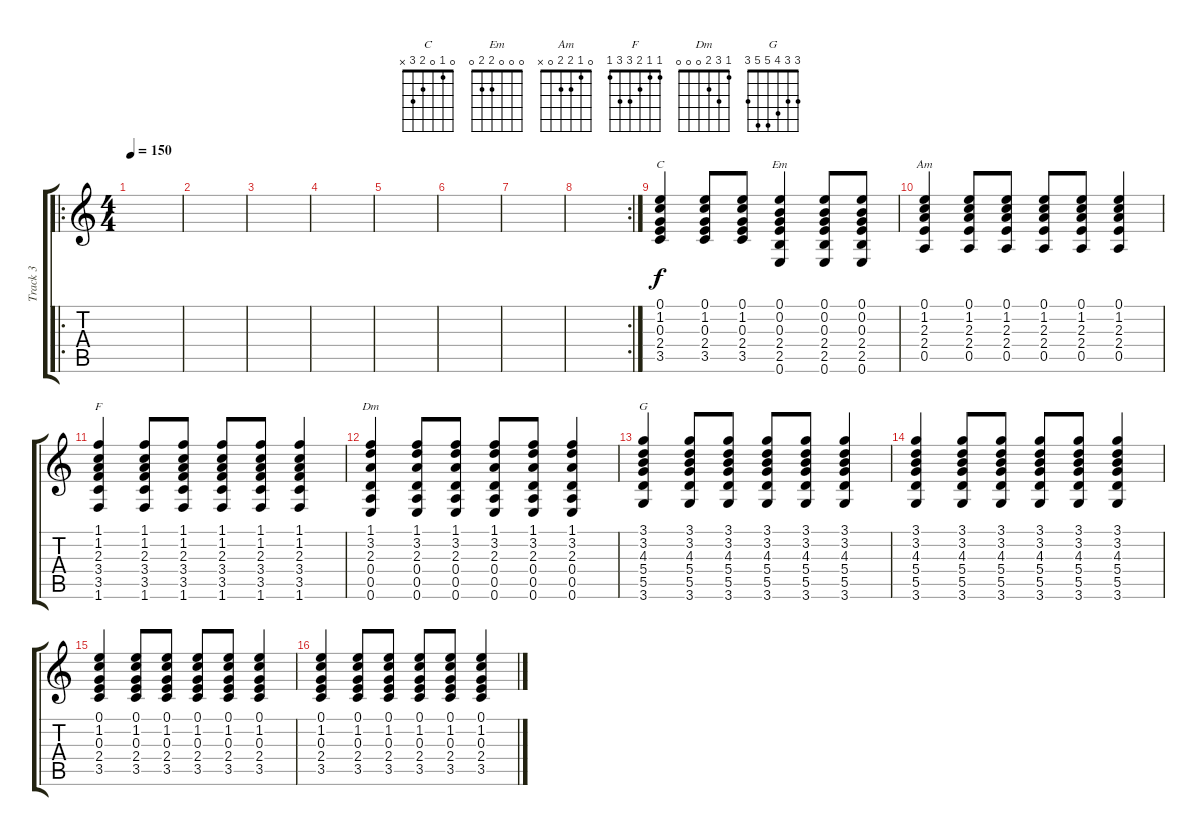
\track ("Track 3" "Track 3") {instrument electricguitarclean}
\staff {score tabs}
\tuning (E4 B3 G3 D3 A2 E2) {hide}
\chord ("C" 0 1 0 2 3 x)
\chord ("Em" 0 0 0 2 2 0)
\chord ("Am" 0 1 2 2 0 x)
\chord ("F" 1 1 2 3 3 1)
\chord ("Dm" 1 3 2 0 0 0)
\chord ("G" 3 3 4 5 5 3)
\ro
\ts (4 4)
\tempo 150
\clef g2
\ks c
|
|
|
|
|
|
|
\rc 2
|
(0.1 1.2 0.3 2.4 3.5).4{ch "C"} (0.1 1.2 0.3 2.4 3.5).8 (0.1 1.2 0.3 2.4 3.5).8 (0.1 0.2 0.3 2.4 2.5 0.6).4{ch "Em"} (0.1 0.2 0.3 2.4 2.5 0.6).8 (0.1 0.2 0.3 2.4 2.5 0.6).8 |
(0.1 1.2 2.3 2.4 0.5).4{ch "Am"} (0.1 1.2 2.3 2.4 0.5).8 (0.1 1.2 2.3 2.4 0.5).8 (0.1 1.2 2.3 2.4 0.5).8 (0.1 1.2 2.3 2.4 0.5).8 (0.1 1.2 2.3 2.4 0.5).4 |
(1.1 1.2 2.3 3.4 3.5 1.6).4{ch "F"} (1.1 1.2 2.3 3.4 3.5 1.6).8 (1.1 1.2 2.3 3.4 3.5 1.6).8 (1.1 1.2 2.3 3.4 3.5 1.6).8 (1.1 1.2 2.3 3.4 3.5 1.6).8 (1.1 1.2 2.3 3.4 3.5 1.6).4 |
(1.1 3.2 2.3 0.4 0.5 0.6).4{ch "Dm"} (1.1 3.2 2.3 0.4 0.5 0.6).8 (1.1 3.2 2.3 0.4 0.5 0.6).8 (1.1 3.2 2.3 0.4 0.5 0.6).8 (1.1 3.2 2.3 0.4 0.5 0.6).8 (1.1 3.2 2.3 0.4 0.5 0.6).4 |
(3.1 3.2 4.3 5.4 5.5 3.6).4{ch "G"} (3.1 3.2 4.3 5.4 5.5 3.6).8 (3.1 3.2 4.3 5.4 5.5 3.6).8 (3.1 3.2 4.3 5.4 5.5 3.6).8 (3.1 3.2 4.3 5.4 5.5 3.6).8 (3.1 3.2 4.3 5.4 5.5 3.6).4 |
(3.1 3.2 4.3 5.4 5.5 3.6).4 (3.1 3.2 4.3 5.4 5.5 3.6).8 (3.1 3.2 4.3 5.4 5.5 3.6).8 (3.1 3.2 4.3 5.4 5.5 3.6).8 (3.1 3.2 4.3 5.4 5.5 3.6).8 (3.1 3.2 4.3 5.4 5.5 3.6).4 |
(0.1 1.2 0.3 2.4 3.5).4 (0.1 1.2 0.3 2.4 3.5).8 (0.1 1.2 0.3 2.4 3.5).8 (0.1 1.2 0.3 2.4 3.5).8 (0.1 1.2 0.3 2.4 3.5).8 (0.1 1.2 0.3 2.4 3.5).4 |
(0.1 1.2 0.3 2.4 3.5).4 (0.1 1.2 0.3 2.4 3.5).8 (0.1 1.2 0.3 2.4 3.5).8 (0.1 1.2 0.3 2.4 3.5).8 (0.1 1.2 0.3 2.4 3.5).8 (0.1 1.2 0.3 2.4 3.5).4
